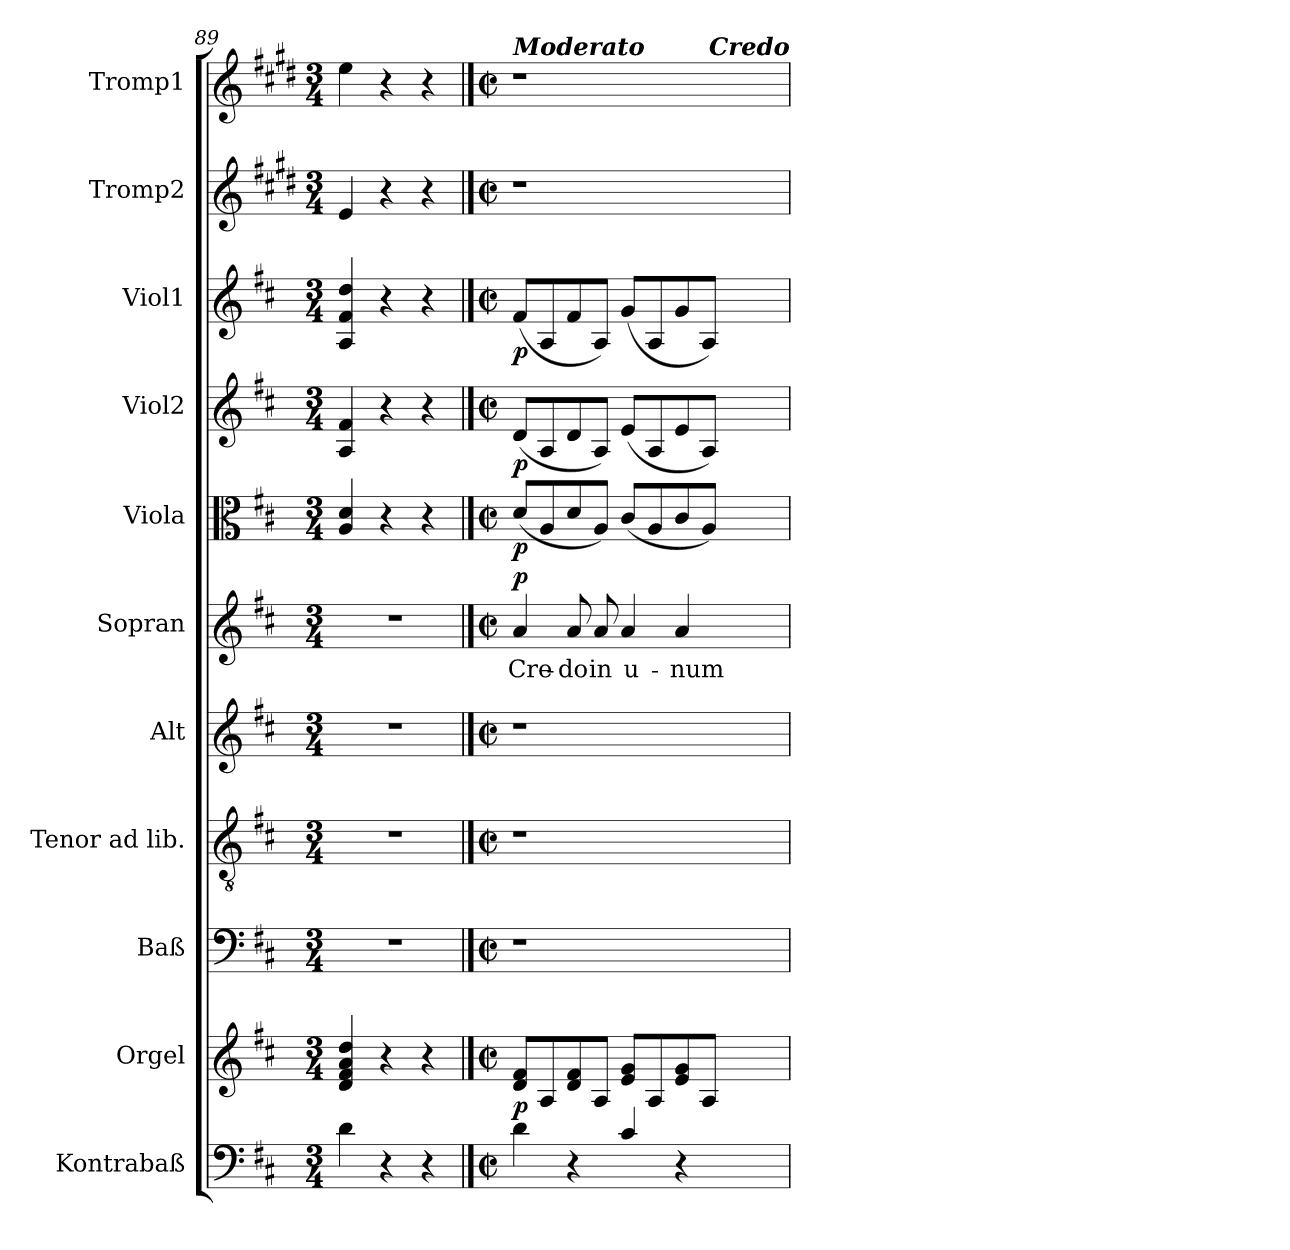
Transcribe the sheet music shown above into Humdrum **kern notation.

**kern	**dynam	**kern	**kern	**kern	**kern	**kern	**text	**dynam	**kern	**dynam	**kern	**dynam	**kern	**dynam	**kern	**kern
*part11	*part11	*part10	*part9	*part8	*part7	*part6	*part6	*part6	*part5	*part5	*part4	*part4	*part3	*part3	*part2	*part1
*staff11	*staff11	*staff10	*staff9	*staff8	*staff7	*staff6	*staff6	*staff6	*staff5	*staff5	*staff4	*staff4	*staff3	*staff3	*staff2	*staff1
*I"Kontrabaß	*	*I"Orgel	*I"Baß	*I"Tenor ad lib.	*I"Alt	*I"Sopran	*	*	*I"Viola	*	*I"Viol2	*	*I"Viol1	*	*I"Tromp2	*I"Tromp1
*	*	*	*	*	*	*	*	*	*I'Vla	*	*	*	*	*	*	*
*clefF4	*	*clefG2	*clefF4	*clefGv2	*clefG2	*clefG2	*	*	*clefC3	*	*clefG2	*	*clefG2	*	*clefG2	*clefG2
*ITrd7c12	*	*	*	*	*	*	*	*	*	*	*	*	*	*	*ITrd1c2	*ITrd1c2
*k[f#c#]	*	*k[f#c#]	*k[f#c#]	*k[f#c#]	*k[f#c#]	*k[f#c#]	*	*	*k[f#c#]	*	*k[f#c#]	*	*k[f#c#]	*	*k[f#c#]	*k[f#c#]
*D:	*	*D:	*D:	*D:	*D:	*D:	*	*	*D:	*	*D:	*	*D:	*	*D:	*D:
*M3/4	*	*M3/4	*M3/4	*M3/4	*M3/4	*M3/4	*	*	*M3/4	*	*M3/4	*	*M3/4	*	*M3/4	*M3/4
=89	=89	=89	=89	=89	=89	=89	=89	=89	=89	=89	=89	=89	=89	=89	=89	=89
4D\	.	4d/ 4f#/ 4a/ 4dd/	2.r	2.r	2.r	2.r	.	.	4A/ 4d/	.	4A/ 4f#/	.	4A/ 4f#/ 4dd/	.	4d/	4dd\
4r	.	4r	.	.	.	.	.	.	4r	.	4r	.	4r	.	4r	4r
4r	.	4r	.	.	.	.	.	.	4r	.	4r	.	4r	.	4r	4r
!!LO:PB:g=z
==90	==90	==90	==90	==90	==90	==90	==90	==90	==90	==90	==90	==90	==90	==90	==90	==90
*M2/2	*	*M2/2	*M2/2	*M2/2	*M2/2	*M2/2	*	*	*M2/2	*	*M2/2	*	*M2/2	*	*M2/2	*M2/2
*met(c|)	*	*met(c|)	*met(c|)	*met(c|)	*met(c|)	*met(c|)	*	*	*met(c|)	*	*met(c|)	*	*met(c|)	*	*met(c|)	*met(c|)
!	!	!	!	!	!	!	!	!	!	!	!	!	!	!	!	!LO:TX:a:Bi:t=Moderato
!	!LO:DY:a	!	!	!	!	!	!LO:LY:b	!LO:DY:a	!	!LO:DY:b	!	!LO:DY:b	!	!LO:DY:b	!	!
4D\	p	8d/ 8f#/L	1r	1r	1r	4a/	Cre-	p	(<8d/L	p	(<8d/L	p	(<8f#/L	p	1r	1r
.	.	8A/	.	.	.	.	.	.	8A/	.	8A/	.	8A/	.	.	.
!	!	!	!	!	!	!	!LO:LY:b	!	!	!	!	!	!	!	!	!
4r	.	8d/ 8f#/	.	.	.	8a/	-do	.	8d/	.	8d/	.	8f#/	.	.	.
!	!	!	!	!	!	!	!LO:LY:b	!	!	!	!	!	!	!	!	!
.	.	8A/J	.	.	.	8a/	in	.	8A/J)	.	8A/J)	.	8A/J)	.	.	.
!	!	!	!	!	!	!	!LO:LY:b	!	!	!	!	!	!	!	!	!
4C#/	.	8e/ 8g/L	.	.	.	4a/	u-	.	(<8c#/L	.	(<8e/L	.	(<8g/L	.	.	.
.	.	8A/	.	.	.	.	.	.	8A/	.	8A/	.	8A/	.	.	.
!	!	!	!	!	!	!	!LO:LY:b	!	!	!	!	!	!	!	!	!
4r	.	8e/ 8g/	.	.	.	4a/	-num	.	8c#/	.	8e/	.	8g/	.	.	.
.	.	8A/J	.	.	.	.	.	.	8A/J)	.	8A/J)	.	8A/J)	.	.	.
4...ryy	.	4...ryy	4...ryy	4...ryy	4...ryy	4...ryy	.	.	4...ryy	.	4...ryy	.	4...ryy	.	4...ryy	4...ryy
!	!	!	!	!	!	!	!	!	!	!	!	!	!	!	!	!LO:TX:a:Bi:t=Credo
=	=	=	=	=	=	=	=	=	=	=	=	=	=	=	=	=
*-	*-	*-	*-	*-	*-	*-	*-	*-	*-	*-	*-	*-	*-	*-	*-	*-
